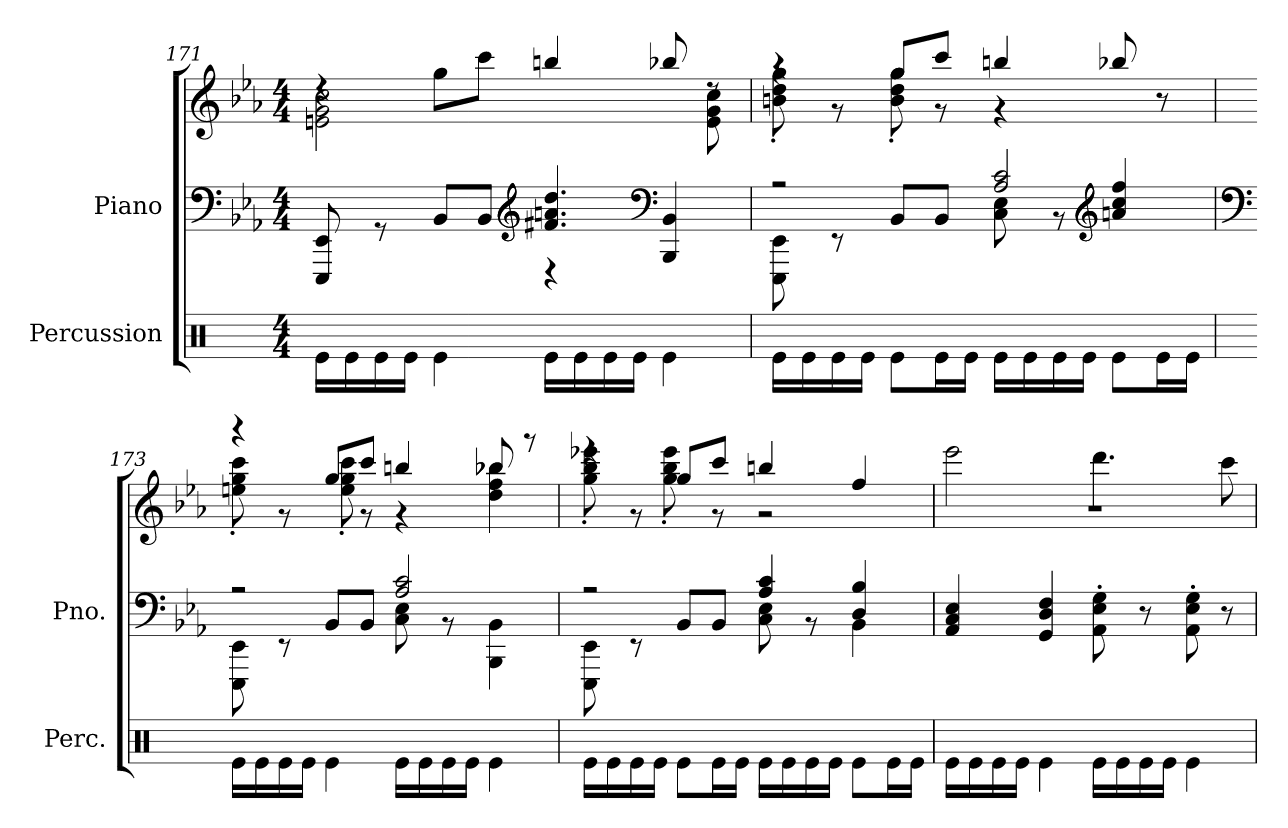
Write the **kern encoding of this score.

**kern	**kern	**kern
*part2	*part1	*part1
*staff3	*staff2	*staff1
*I"Percussion	*I"Piano	*
*I'Perc.	*I'Pno.	*
*clefX	*clefF4	*clefG2
*k[]	*k[b-e-a-]	*k[b-e-a-]
*	*E-:	*E-:
*M4/4	*M4/4	*M4/4
=171	=171	=171
*	*^	*^
16Re\LL	8EEE-/ 8EE-/	2ryy	4rdd	2en\ 2g\ 2cc\
16Re\	.	.	.	.
16Re\	8rGG	.	.	.
16Re\JJ	.	.	.	.
4Re\	8BB-/L	.	8gg\L	.
.	8BB-/J	.	8ccc\J	.
*	*clefG2	*	*	*
16Re\LL	4rD	4.f#X/ 4.an/ 4.dd/	4bbn/	4.ryy
16Re\	.	.	.	.
16Re\	.	.	.	.
16Re\JJ	.	.	.	.
*	*clefF4	*	*	*
4Re\	4BBB-/ 4BB-/	.	8bb-X/	.
.	.	8ryy	8rdd	8e\ 8g\ 8cc\
=172	=172	=172	=172	=172
*	*	*^	*	*
16Re\LL	2r	8EEE-\ 8EE-\	2.ryy	4raa	8bn\' 8dd\' 8gg\'
16Re\	.	.	.	.	.
16Re\	.	8r	.	.	8r
16Re\JJ	.	.	.	.	.
8Re\L	.	8BB-/L	.	8gg/L	8b\' 8dd\' 8gg\'
16Re\L	.	8BB-/J	.	8ccc/J	8r
16Re\JJ	.	.	.	.	.
16Re\LL	2A-/ 2c/	8C\ 8E-\	.	4bbn/	4r
16Re\	.	.	.	.	.
16Re\	.	8r	.	.	.
16Re\JJ	.	.	.	.	.
*	*clefG2	*	*	*	*
8Re\L	.	4ryy	4an/ 4cc/ 4ff/	8bb-X/	4ryy
16Re\L	.	.	.	8r	.
16Re\JJ	.	.	.	.	.
*	*v	*v	*v	*	*
=173	=173	=173	=173
*	*clefF4	*	*
*	*^	*	*
16Re\LL	2r	8EEE-\ 8EE-\	4r	8een\' 8gg\' 8ccc\'
16Re\	.	.	.	.
16Re\	.	8r	.	8r
16Re\JJ	.	.	.	.
4Re\	.	8BB-/L	8gg/L	8ee\' 8gg\' 8ccc\'
.	.	8BB-/J	8ccc/J	8r
16Re\LL	2A-/ 2c/	8C\ 8E-\	4bbn/	4r
16Re\	.	.	.	.
16Re\	.	8r	.	.
16Re\JJ	.	.	.	.
4Re\	.	4BBB-\ 4BB-\	8bb-X/	4dd\ 4ff\ 4bb-X\
.	.	.	8r	.
!!LO:LB:g=z	!!
=174	=174	=174	=174	=174
16Re\LL	2r	8EEE-\ 8EE-\	4reee	8gg\' 8bb-\' 8eee-X\'
16Re\	.	.	.	.
16Re\	.	8r	.	8r
16Re\JJ	.	.	.	.
8Re\L	.	8BB-/L	8gg/L	8gg\' 8bb-\' 8eee-\'
16Re\L	.	8BB-/J	8ccc/J	8r
16Re\JJ	.	.	.	.
16Re\LL	4A-/ 4c/	8C\ 8E-\	4bbn/	2r
16Re\	.	.	.	.
16Re\	.	8r	.	.
16Re\JJ	.	.	.	.
8Re\L	4D/ 4B-/	4BB-\	4ff/	.
16Re\L	.	.	.	.
16Re\JJ	.	.	.	.
*	*v	*v	*	*
=175	=175	=175	=175
16Re\LL	4AA-/ 4C/ 4E-/	2eee-\	1r
16Re\	.	.	.
16Re\	.	.	.
16Re\JJ	.	.	.
4Re\	4GG/ 4D/ 4F/	.	.
16Re\LL	8AA-\' 8E-\' 8G\'	4.ddd\	.
16Re\	.	.	.
16Re\	8r	.	.
16Re\JJ	.	.	.
4Re\	8AA-\' 8E-\' 8G\'	.	.
.	8r	8ccc\	.
*	*	*v	*v
=	=	=
*-	*-	*-
